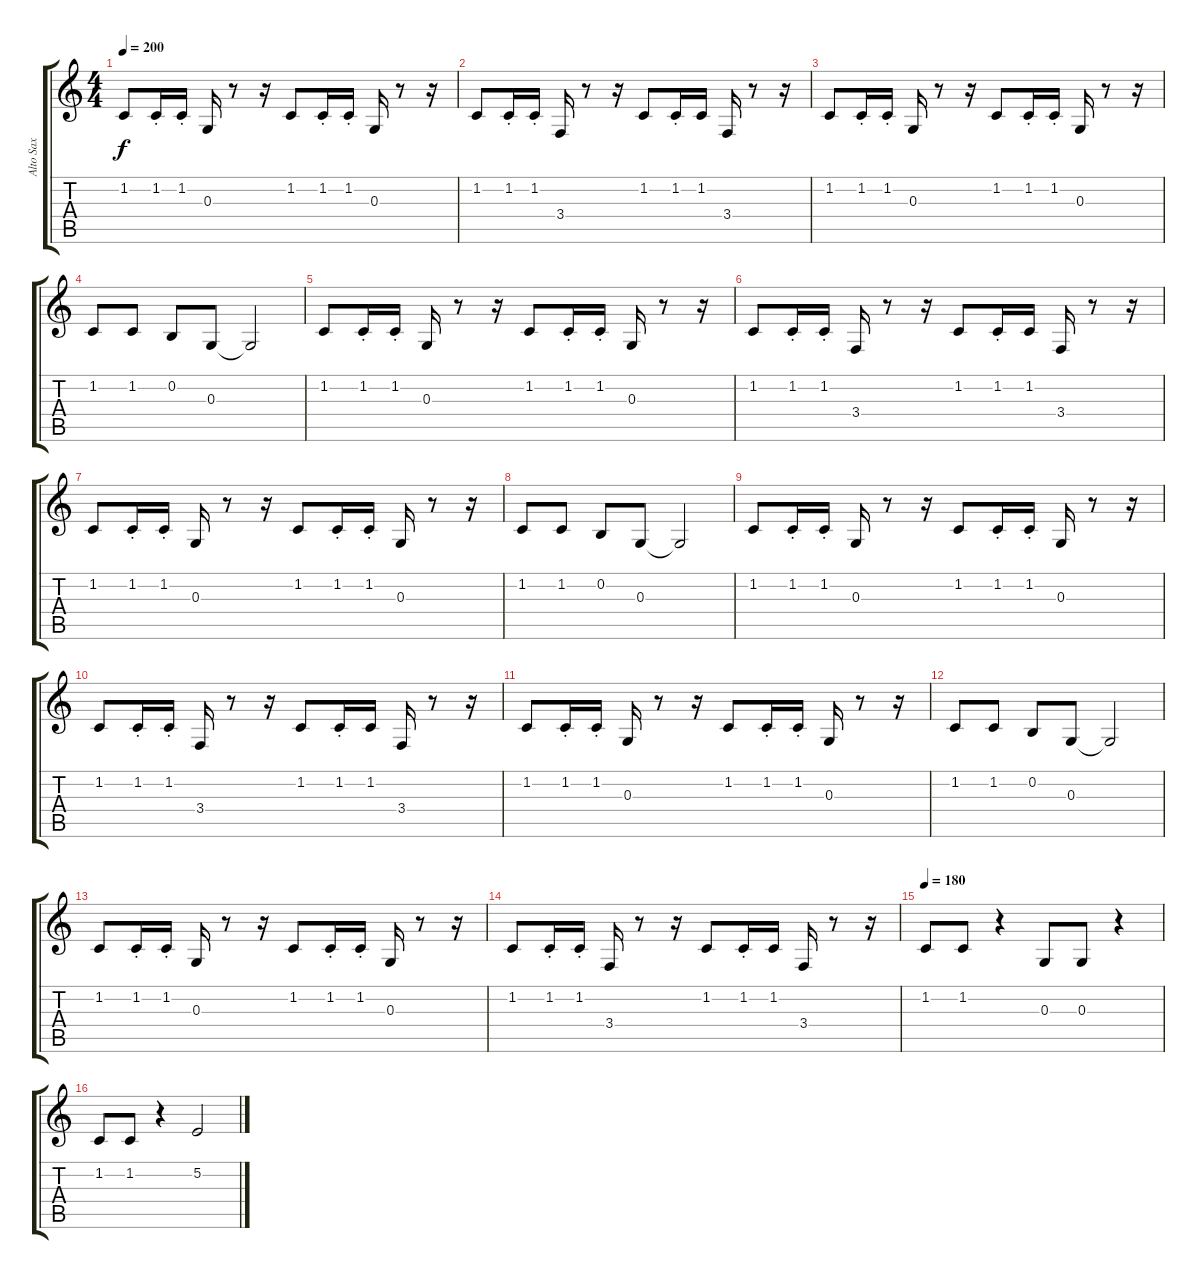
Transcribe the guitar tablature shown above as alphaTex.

\track ("Alto Sax" "Alto Sax") {instrument altosax}
\staff {score tabs}
\tuning (E4 B3 G3 D3 A2 E2) {hide}
\ts (4 4)
\tempo 200
\clef g2
\ks c
1.2.8{dy f} 1.2{st}.16 1.2{st}.16 0.3.16 r.8 r.16 1.2.8 1.2{st}.16 1.2{st}.16 0.3.16 r.8 r.16 |
1.2.8 1.2{st}.16 1.2{st}.16 3.4.16 r.8 r.16 1.2.8 1.2{st}.16 1.2.16 3.4.16 r.8 r.16 |
1.2.8 1.2{st}.16 1.2{st}.16 0.3.16 r.8 r.16 1.2.8 1.2{st}.16 1.2{st}.16 0.3.16 r.8 r.16 |
1.2.8 1.2.8 0.2.8 0.3.8 0.3{t}.2 |
1.2.8 1.2{st}.16 1.2{st}.16 0.3.16 r.8 r.16 1.2.8 1.2{st}.16 1.2{st}.16 0.3.16 r.8 r.16 |
1.2.8 1.2{st}.16 1.2{st}.16 3.4.16 r.8 r.16 1.2.8 1.2{st}.16 1.2.16 3.4.16 r.8 r.16 |
1.2.8 1.2{st}.16 1.2{st}.16 0.3.16 r.8 r.16 1.2.8 1.2{st}.16 1.2{st}.16 0.3.16 r.8 r.16 |
1.2.8 1.2.8 0.2.8 0.3.8 0.3{t}.2 |
1.2.8 1.2{st}.16 1.2{st}.16 0.3.16 r.8 r.16 1.2.8 1.2{st}.16 1.2{st}.16 0.3.16 r.8 r.16 |
1.2.8 1.2{st}.16 1.2{st}.16 3.4.16 r.8 r.16 1.2.8 1.2{st}.16 1.2.16 3.4.16 r.8 r.16 |
1.2.8 1.2{st}.16 1.2{st}.16 0.3.16 r.8 r.16 1.2.8 1.2{st}.16 1.2{st}.16 0.3.16 r.8 r.16 |
1.2.8 1.2.8 0.2.8 0.3.8 0.3{t}.2 |
1.2.8 1.2{st}.16 1.2{st}.16 0.3.16 r.8 r.16 1.2.8 1.2{st}.16 1.2{st}.16 0.3.16 r.8 r.16 |
1.2.8 1.2{st}.16 1.2{st}.16 3.4.16 r.8 r.16 1.2.8 1.2{st}.16 1.2.16 3.4.16 r.8 r.16 |
\tempo 180
1.2.8 1.2.8 r.4 0.3.8 0.3.8 r.4 |
1.2.8 1.2.8 r.4 5.2.2
